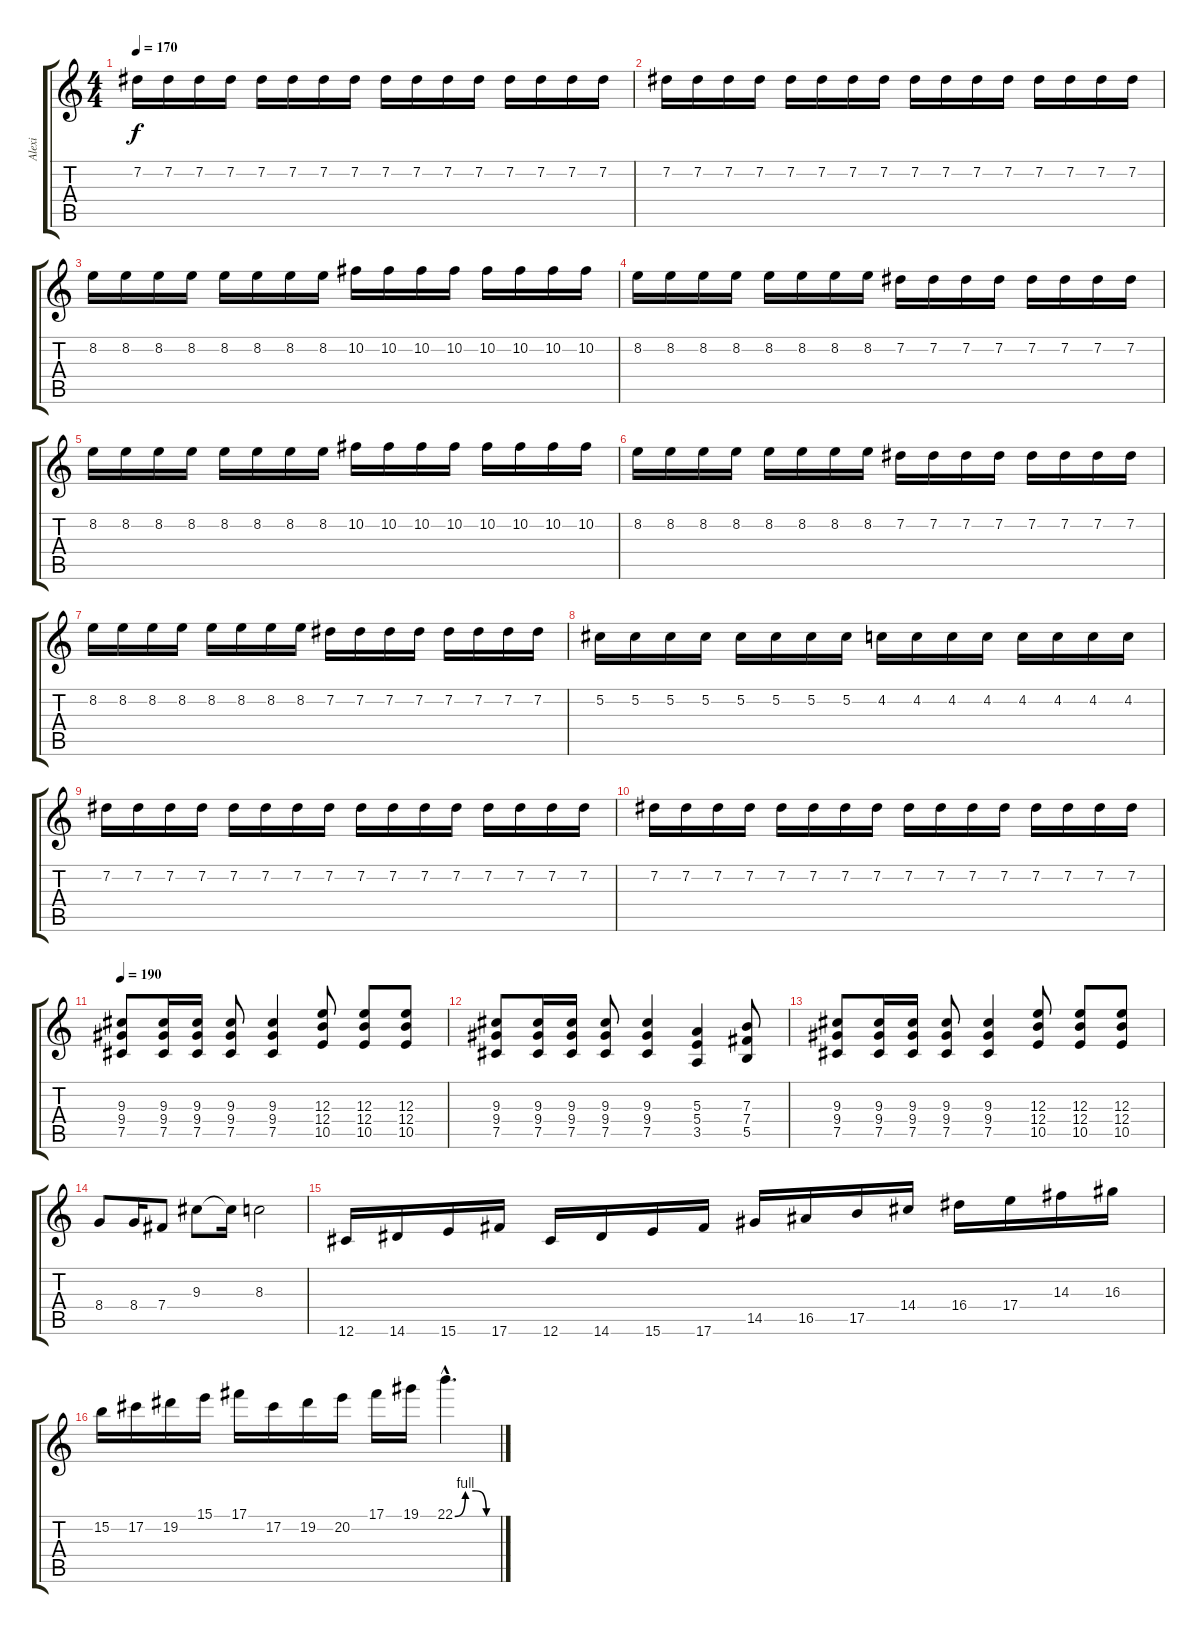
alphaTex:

\track ("Alexi" "Alexi") {instrument distortionguitar}
\staff {score tabs}
\tuning (Db4 Ab3 E3 B2 Gb2 Db2) {hide}
\ts (4 4)
\tempo 170
\clef g2
\ks c
7.2.16{dy f} 7.2.16 7.2.16 7.2.16 7.2.16 7.2.16 7.2.16 7.2.16 7.2.16 7.2.16 7.2.16 7.2.16 7.2.16 7.2.16 7.2.16 7.2.16 |
7.2.16 7.2.16 7.2.16 7.2.16 7.2.16 7.2.16 7.2.16 7.2.16 7.2.16 7.2.16 7.2.16 7.2.16 7.2.16 7.2.16 7.2.16 7.2.16 |
8.2.16 8.2.16 8.2.16 8.2.16 8.2.16 8.2.16 8.2.16 8.2.16 10.2.16 10.2.16 10.2.16 10.2.16 10.2.16 10.2.16 10.2.16 10.2.16 |
8.2.16 8.2.16 8.2.16 8.2.16 8.2.16 8.2.16 8.2.16 8.2.16 7.2.16 7.2.16 7.2.16 7.2.16 7.2.16 7.2.16 7.2.16 7.2.16 |
8.2.16 8.2.16 8.2.16 8.2.16 8.2.16 8.2.16 8.2.16 8.2.16 10.2.16 10.2.16 10.2.16 10.2.16 10.2.16 10.2.16 10.2.16 10.2.16 |
8.2.16 8.2.16 8.2.16 8.2.16 8.2.16 8.2.16 8.2.16 8.2.16 7.2.16 7.2.16 7.2.16 7.2.16 7.2.16 7.2.16 7.2.16 7.2.16 |
8.2.16 8.2.16 8.2.16 8.2.16 8.2.16 8.2.16 8.2.16 8.2.16 7.2.16 7.2.16 7.2.16 7.2.16 7.2.16 7.2.16 7.2.16 7.2.16 |
5.2.16 5.2.16 5.2.16 5.2.16 5.2.16 5.2.16 5.2.16 5.2.16 4.2.16 4.2.16 4.2.16 4.2.16 4.2.16 4.2.16 4.2.16 4.2.16 |
7.2.16 7.2.16 7.2.16 7.2.16 7.2.16 7.2.16 7.2.16 7.2.16 7.2.16 7.2.16 7.2.16 7.2.16 7.2.16 7.2.16 7.2.16 7.2.16 |
7.2.16 7.2.16 7.2.16 7.2.16 7.2.16 7.2.16 7.2.16 7.2.16 7.2.16 7.2.16 7.2.16 7.2.16 7.2.16 7.2.16 7.2.16 7.2.16 |
\tempo 190
(9.3 9.4 7.5).8 (9.3 9.4 7.5).16 (9.3 9.4 7.5).16 (9.3 9.4 7.5).8 (9.3 9.4 7.5).4 (12.3 12.4 10.5).8 (12.3 12.4 10.5).8 (12.3 12.4 10.5).8 |
(9.3 9.4 7.5).8 (9.3 9.4 7.5).16 (9.3 9.4 7.5).16 (9.3 9.4 7.5).8 (9.3 9.4 7.5).4 (5.3 5.4 3.5).4 (7.3 7.4 5.5).8 |
(9.3 9.4 7.5).8 (9.3 9.4 7.5).16 (9.3 9.4 7.5).16 (9.3 9.4 7.5).8 (9.3 9.4 7.5).4 (12.3 12.4 10.5).8 (12.3 12.4 10.5).8 (12.3 12.4 10.5).8 |
8.4.8 8.4.16 7.4.8 9.3.8 9.3{t}.16 8.3.2 |
12.6.16 14.6.16 15.6.16 17.6.16 12.6.16 14.6.16 15.6.16 17.6.16 14.5.16 16.5.16 17.5.16 14.4.16 16.4.16 17.4.16 14.3.16 16.3.16 |
15.2.16 17.2.16 19.2.16 15.1.16 17.1.16 17.2.16 19.2.16 20.2.16 17.1.16 19.1.16 22.1{be (custom 0 0 15 4 30 4 45 0 60 0) hac}.4{d}
